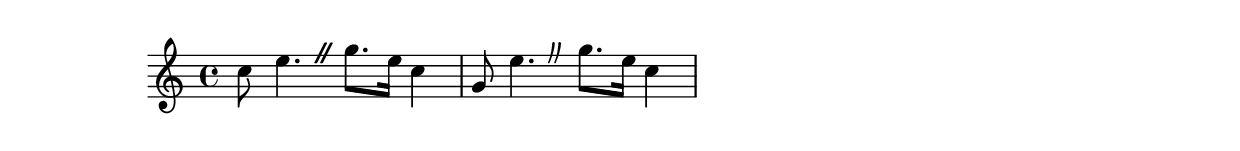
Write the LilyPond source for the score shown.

%% Do not edit this file; it is auto-generated from LSR http://lsr.dsi.unimi.it
%% This file is in the public domain.
\version "2.12.3"

\header {
  lsrtags = "expressive-marks, tweaks-and-overrides"

  texidoces = "
Las marcas de cesura se pueden crear sobreescribiendo la propiedad
@code{'text} del objeto @code{BreathingSign}.  También está disponible
una marca de cesura curva.

"
  doctitlees = "Insertar una cesura"
  
%% Translation of GIT committish :<6ce7f350682dfa99af97929be1dec6b9f1cbc01a>
 texidocde = "
Zäsurzeichen können erstellt werden, indem die @code{'text}-Eigenschaft
des @code{BreathingSign}-Objektes verändert wird.  Ein gekrümmtes
Zäsurzeichen ist auch möglich.
"
  doctitlede = "Eine Zäsur einfügen"

  texidoc = "
Caesura marks can be created by overriding the @code{'text} property of
the @code{BreathingSign} object. A curved caesura mark is also
available. 

"
  doctitle = "Inserting a caesura"
} % begin verbatim

\relative c'' {
  \override BreathingSign #'text = \markup {
    \musicglyph #"scripts.caesura.straight"
  }
  c8 e4. \breathe g8. e16 c4

  \override BreathingSign #'text = \markup {
    \musicglyph #"scripts.caesura.curved"
  }
  g8 e'4. \breathe g8. e16 c4
}
